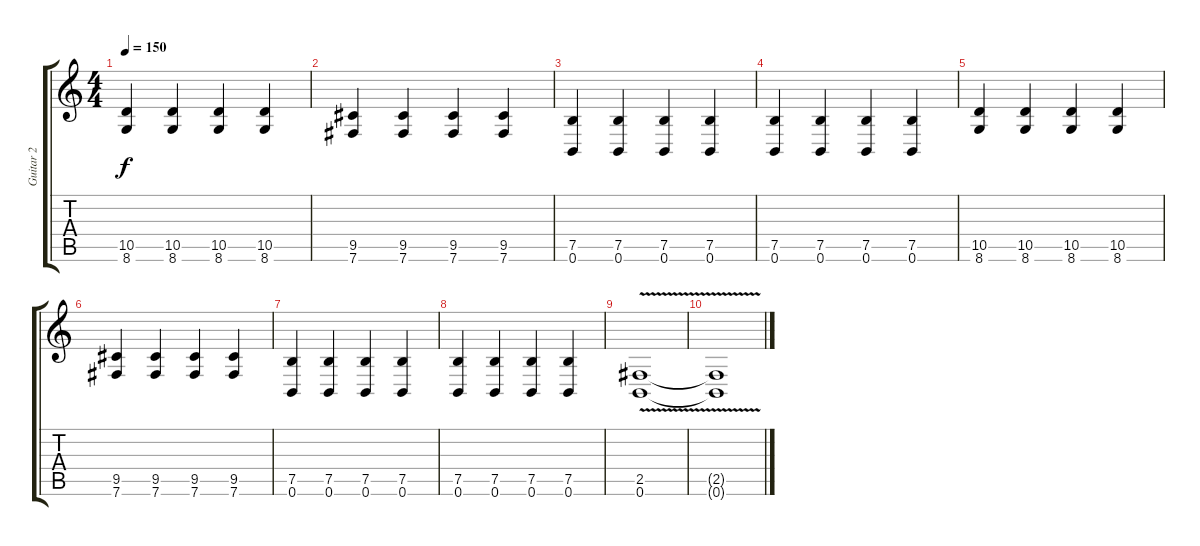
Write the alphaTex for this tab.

\track ("Guitar 2" "Guitar 2") {instrument distortionguitar}
\staff {score tabs}
\tuning (E4 B3 G3 D3 E2 B1) {hide}
\ts (4 4)
\tempo 150
\clef g2
\ks c
(10.5 8.6).4{dy f} (10.5 8.6).4 (10.5 8.6).4 (10.5 8.6).4 |
(9.5 7.6).4 (9.5 7.6).4 (9.5 7.6).4 (9.5 7.6).4 |
(7.5 0.6).4 (7.5 0.6).4 (7.5 0.6).4 (7.5 0.6).4 |
(7.5 0.6).4 (7.5 0.6).4 (7.5 0.6).4 (7.5 0.6).4 |
(10.5 8.6).4 (10.5 8.6).4 (10.5 8.6).4 (10.5 8.6).4 |
(9.5 7.6).4 (9.5 7.6).4 (9.5 7.6).4 (9.5 7.6).4 |
(7.5 0.6).4 (7.5 0.6).4 (7.5 0.6).4 (7.5 0.6).4 |
(7.5 0.6).4 (7.5 0.6).4 (7.5 0.6).4 (7.5 0.6).4 |
(2.5 0.6{v}).1 |
(2.5{t} 0.6{t}).1
